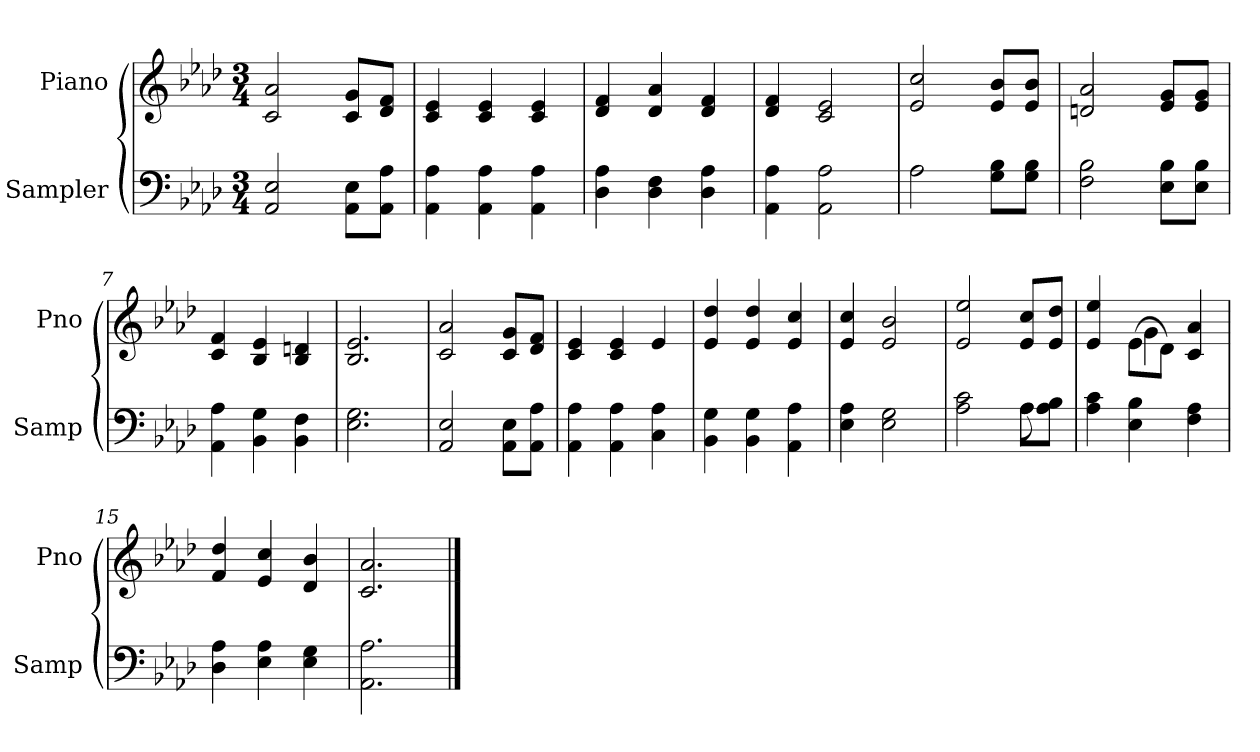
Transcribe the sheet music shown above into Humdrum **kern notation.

**kern	**kern
*part2	*part1
*staff2	*staff1
*I"Sampler	*I"Piano
*I'Samp	*I'Pno
*clefF4	*clefG2
*k[b-e-a-d-]	*k[b-e-a-d-]
*A-:	*A-:
*M3/4	*M3/4
=1	=1
2AA- 2E-	2c 2a-
8AA-\ 8E-\L	8c/ 8g/L
8AA-\ 8A-\J	8d-/ 8f/J
=2	=2
4AA- 4A-	4c 4e-
4AA- 4A-	4c 4e-
4AA- 4A-	4c 4e-
=3	=3
4D- 4A-	4d- 4f
4D- 4F	4d- 4a-
4D- 4A-	4d- 4f
=4	=4
4AA- 4A-	4d- 4f
2AA- 2A-	2c 2e-
=5	=5
2A-	2e- 2cc
8G\ 8B-\L	8e-/ 8b-/L
8G\ 8B-\J	8e-/ 8b-/J
=6	=6
2F 2B-	2dn 2a-
8E-\ 8B-\L	8e-/ 8g/L
8E-\ 8B-\J	8e-/ 8g/J
=7	=7
4AA- 4A-	4c 4f
4BB- 4G	4B- 4e-
4BB- 4F	4B- 4dn
=8	=8
2.E- 2.G	2.B- 2.e-
=9	=9
2AA- 2E-	2c 2a-
8AA-\ 8E-\L	8c/ 8g/L
8AA-\ 8A-\J	8d-/ 8f/J
=10	=10
4AA- 4A-	4c 4e-
4AA- 4A-	4c 4e-
4C 4A-	4e-
=11	=11
4BB- 4G	4e- 4dd-
4BB- 4G	4e- 4dd-
4AA- 4A-	4e- 4cc
=12	=12
4E- 4A-	4e- 4cc
2E- 2G	2e- 2b-
=13	=13
*^	*
2A- 2c	2ryy	2e- 2ee-
8A-\L	8A-	8e-/ 8cc/L
8A-\ 8B-\J	8ryy	8e-/ 8dd-/J
*v	*v	*
=14	=14
*	*^
4A- 4c	4e- 4ee-	4ryy
4E- 4B-	(8e-\L	4g
.	8d-\J)	.
4F 4A-	4c 4a-	4ryy
*	*v	*v
=15	=15
4D- 4A-	4f 4dd-
4E- 4A-	4e- 4cc
4E- 4G	4d- 4b-
=16	=16
2.AA- 2.A-	2.c 2.a-
==	==
*-	*-
